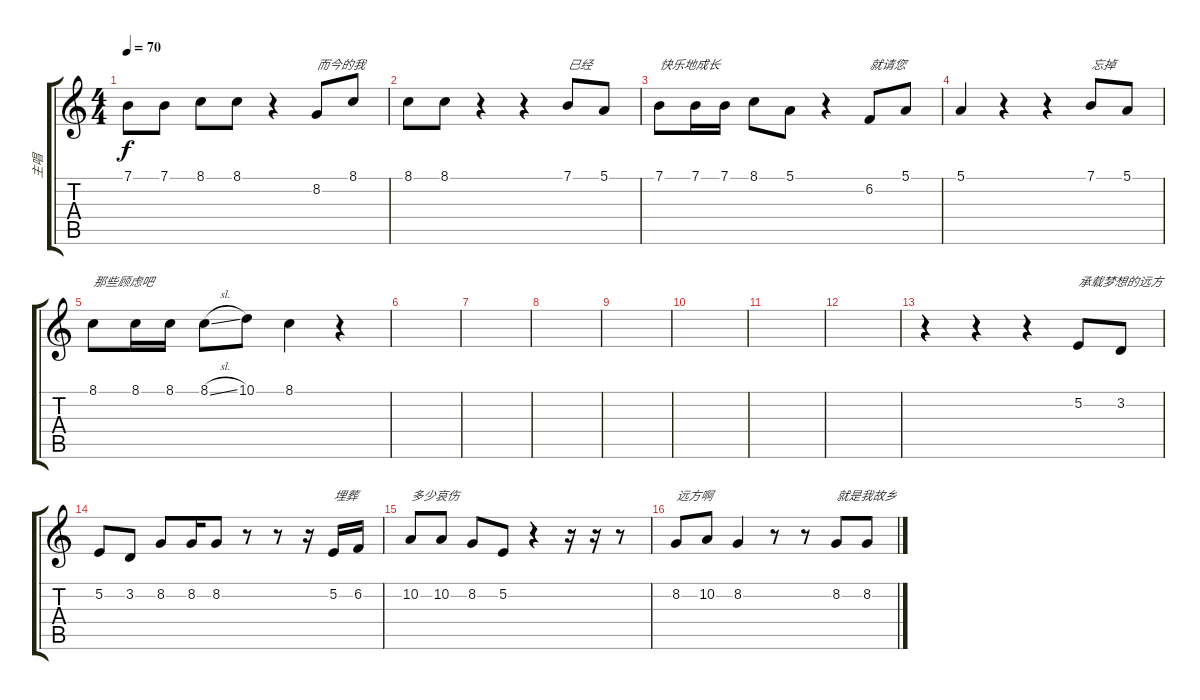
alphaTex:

\track ("主唱" "主唱") {instrument voiceoohs}
\staff {score tabs}
\tuning (E4 B3 G3 D3 A2 E2) {hide}
\ts (4 4)
\tempo 70
\clef g2
\ks c
7.1.8{dy f} 7.1.8 8.1.8 8.1.8 r.4 8.2.8{txt "而今的我"} 8.1.8 |
8.1.8 8.1.8 r.4 r.4 7.1.8{txt "已经"} 5.1.8 |
7.1.8{txt "快乐地成长"} 7.1.16 7.1.16 8.1.8 5.1.8 r.4 6.2.8{txt "就请您"} 5.1.8 |
5.1.4 r.4 r.4 7.1.8{txt "忘掉"} 5.1.8 |
8.1.8{txt "那些顾虑吧"} 8.1.16 8.1.16 8.1{sl}.8 10.1.8 8.1.4 r.4 |
|
|
|
|
|
|
|
r.4 r.4 r.4 5.2.8{txt "承载梦想的远方"} 3.2.8 |
5.2.8 3.2.8 8.2.8 8.2.16 8.2.8 r.8 r.8 r.16 5.2.16{txt "埋葬"} 6.2.16 |
10.2.8{txt "多少哀伤"} 10.2.8 8.2.8 5.2.8 r.4 r.16 r.16 r.8 |
8.2.8{txt "远方啊"} 10.2.8 8.2.4 r.8 r.8 8.2.8{txt "就是我故乡"} 8.2.8
